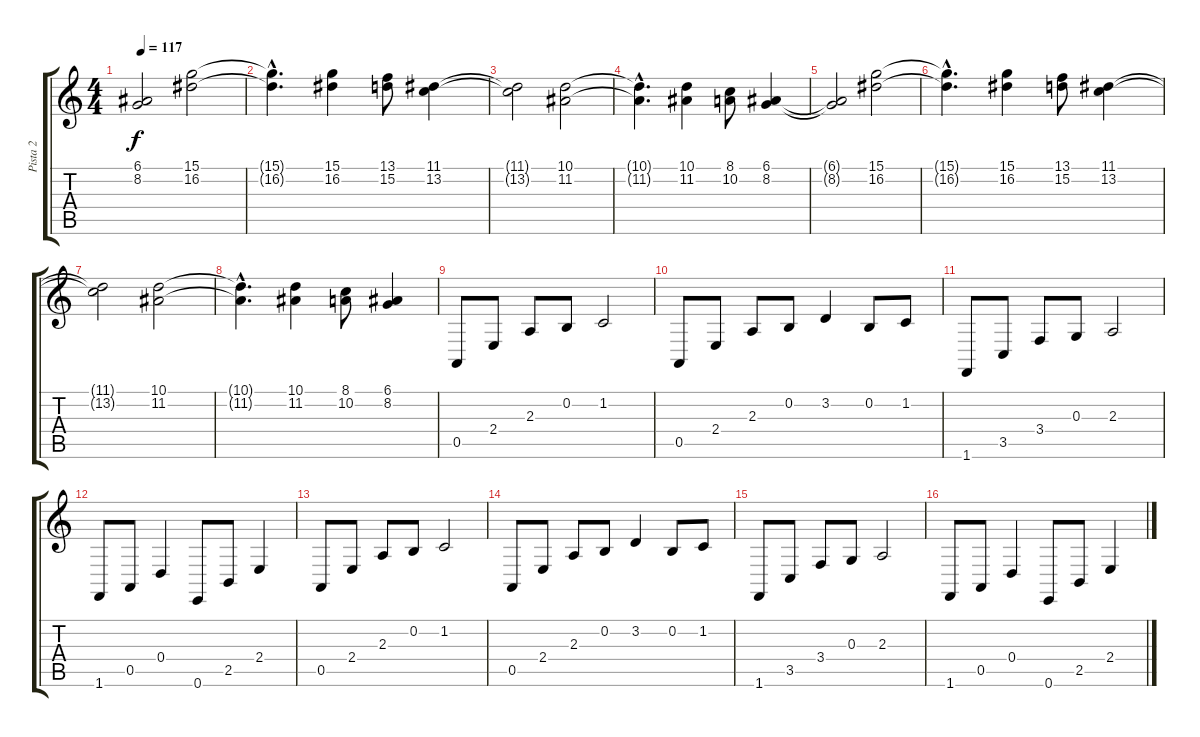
\track ("Pista 2" "Pista 2") {instrument acousticgrandpiano}
\staff {score tabs}
\tuning (E4 B3 G3 D3 A2 E2) {hide}
\ts (4 4)
\tempo 117
\clef g2
\ks c
(6.1{t} 8.2{t}).2{dy f} (15.1 16.2).2 |
(15.1{hac t} 16.2{hac t}).4{d} (15.1 16.2).4 (13.1 15.2).8 (11.1 13.2).4 |
(11.1{t} 13.2{t}).2 (10.1 11.2).2 |
(10.1{hac t} 11.2{hac t}).4{d} (10.1 11.2).4 (8.1 10.2).8 (6.1 8.2).4 |
(6.1{t} 8.2{t}).2 (15.1 16.2).2 |
(15.1{hac t} 16.2{hac t}).4{d} (15.1 16.2).4 (13.1 15.2).8 (11.1 13.2).4 |
(11.1{t} 13.2{t}).2 (10.1 11.2).2 |
(10.1{hac t} 11.2{hac t}).4{d} (10.1 11.2).4 (8.1 10.2).8 (6.1 8.2).4 |
0.5.8 2.4.8 2.3.8 0.2.8 1.2.2 |
0.5.8 2.4.8 2.3.8 0.2.8 3.2.4 0.2.8 1.2.8 |
1.6.8 3.5.8 3.4.8 0.3.8 2.3.2 |
1.6.8 0.5.8 0.4.4 0.6.8 2.5.8 2.4.4 |
0.5.8 2.4.8 2.3.8 0.2.8 1.2.2 |
0.5.8 2.4.8 2.3.8 0.2.8 3.2.4 0.2.8 1.2.8 |
1.6.8 3.5.8 3.4.8 0.3.8 2.3.2 |
1.6.8 0.5.8 0.4.4 0.6.8 2.5.8 2.4.4
